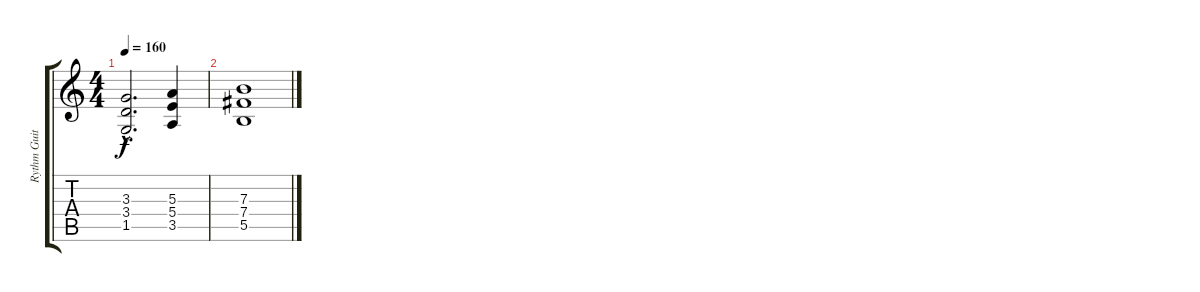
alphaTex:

\track ("Rythm Guitar" "Rythm Guit") {instrument distortionguitar}
\staff {score tabs}
\tuning (Db4 Ab3 E3 B2 Gb2 Db2) {hide}
\ts (4 4)
\tempo 160
\clef g2
\ks c
(3.3{hac} 3.4{hac} 1.5{hac}).2{d dy f} (5.3 5.4 3.5).4 |
(7.3 7.4 5.5).1
